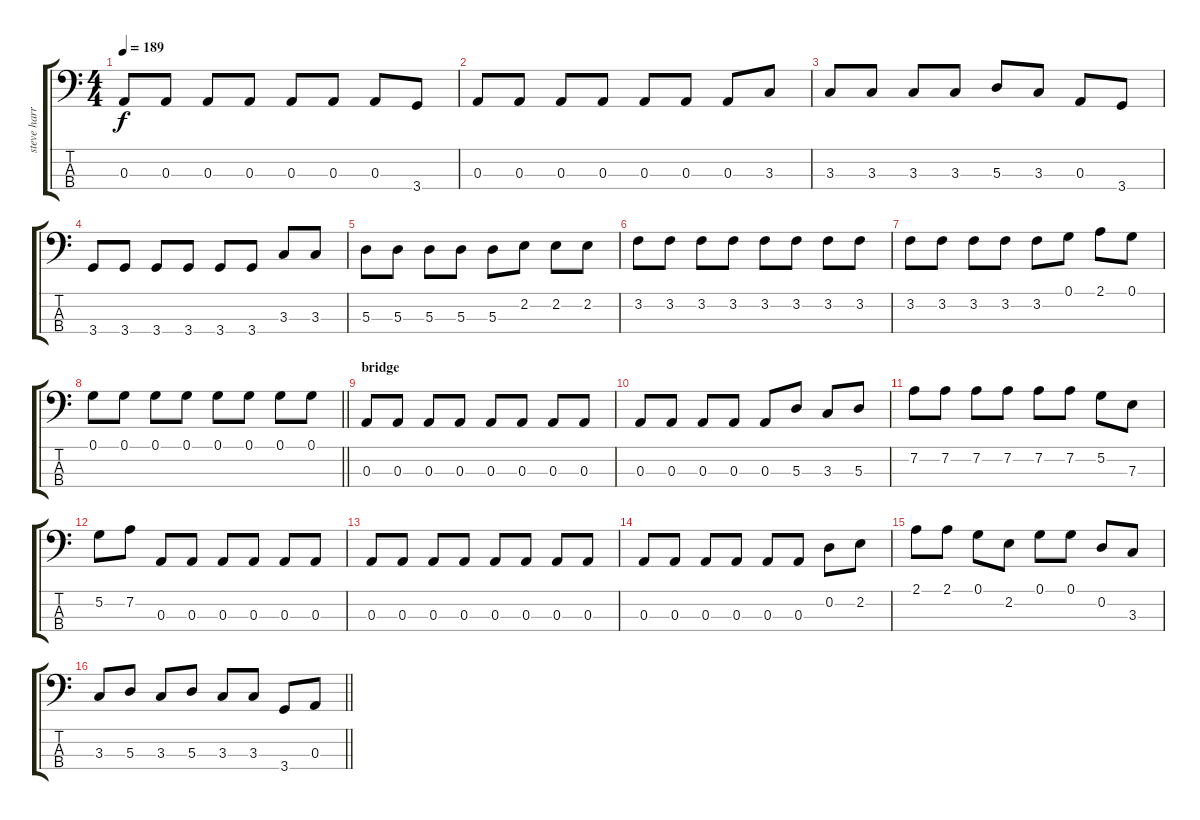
\track ("steve harris" "steve harr") {instrument electricbassfinger}
\staff {score tabs}
\tuning (G2 D2 A1 E1) {hide}
\ts (4 4)
\tempo 189
\clef f4
\ks c
0.3.8{dy f} 0.3.8 0.3.8 0.3.8 0.3.8 0.3.8 0.3.8 3.4.8 |
0.3.8 0.3.8 0.3.8 0.3.8 0.3.8 0.3.8 0.3.8 3.3.8 |
3.3.8 3.3.8 3.3.8 3.3.8 5.3.8 3.3.8 0.3.8 3.4.8 |
3.4.8 3.4.8 3.4.8 3.4.8 3.4.8 3.4.8 3.3.8 3.3.8 |
5.3.8 5.3.8 5.3.8 5.3.8 5.3.8 2.2.8 2.2.8 2.2.8 |
3.2.8 3.2.8 3.2.8 3.2.8 3.2.8 3.2.8 3.2.8 3.2.8 |
3.2.8 3.2.8 3.2.8 3.2.8 3.2.8 0.1.8 2.1.8 0.1.8 |
\barLineRight lightlight
0.1.8 0.1.8 0.1.8 0.1.8 0.1.8 0.1.8 0.1.8 0.1.8 |
\section ("" "bridge")
0.3.8 0.3.8 0.3.8 0.3.8 0.3.8 0.3.8 0.3.8 0.3.8 |
0.3.8 0.3.8 0.3.8 0.3.8 0.3.8 5.3.8 3.3.8 5.3.8 |
7.2.8 7.2.8 7.2.8 7.2.8 7.2.8 7.2.8 5.2.8 7.3.8 |
5.2.8 7.2.8 0.3.8 0.3.8 0.3.8 0.3.8 0.3.8 0.3.8 |
0.3.8 0.3.8 0.3.8 0.3.8 0.3.8 0.3.8 0.3.8 0.3.8 |
0.3.8 0.3.8 0.3.8 0.3.8 0.3.8 0.3.8 0.2.8 2.2.8 |
2.1.8 2.1.8 0.1.8 2.2.8 0.1.8 0.1.8 0.2.8 3.3.8 |
\barLineRight lightlight
3.3.8 5.3.8 3.3.8 5.3.8 3.3.8 3.3.8 3.4.8 0.3.8
